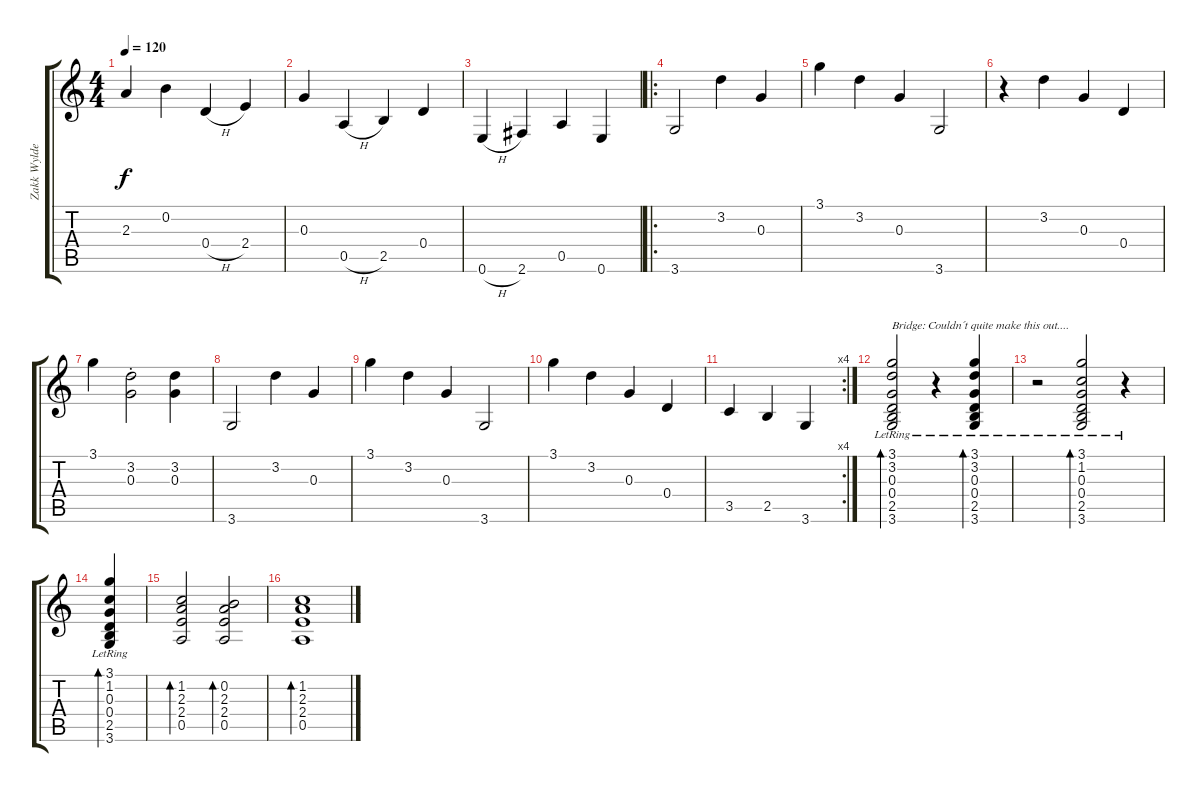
\track ("Zakk Wylde Guitar 1" "Zakk Wylde") {instrument acousticguitarsteel}
\staff {score tabs}
\tuning (E4 B3 G3 D3 A2 E2) {hide}
\ts (4 4)
\tempo 120
\clef g2
\ks c
2.3.4{dy f} 0.2.4 0.4{h}.4 2.4.4 |
0.3.4 0.5{h}.4 2.5.4 0.4.4 |
0.6{h}.4 2.6.4 0.5.4 0.6.4 |
\ro
3.6.2 3.2.4 0.3.4 |
3.1.4 3.2.4 0.3.4 3.6.2 |
r.4 3.2.4 0.3.4 0.4.4 |
3.1.4 (3.2{st} 0.3{st}).2 (3.2 0.3).4 |
3.6.2 3.2.4 0.3.4 |
3.1.4 3.2.4 0.3.4 3.6.2 |
3.1.4 3.2.4 0.3.4 0.4.4 |
\rc 4
3.5.4 2.5.4 3.6.4 |
(3.1{lr} 3.2{lr} 0.3{lr} 0.4{lr} 2.5{lr} 3.6{lr}).2{bd 480 txt "Bridge: Couldn´t quite make this out...."} r.4 (3.1{lr} 3.2{lr} 0.3{lr} 0.4{lr} 2.5{lr} 3.6{lr}).4{bd 480} |
r.2 (3.1{lr} 1.2{lr} 0.3{lr} 0.4{lr} 2.5{lr} 3.6{lr}).2{bd 480} r.4 |
(3.1{lr} 1.2{lr} 0.3{lr} 0.4{lr} 2.5{lr} 3.6{lr}).4{bd 480} |
(1.2 2.3 2.4 0.5).2{bd 480} (0.2 2.3 2.4 0.5).2{bd 480} |
(1.2 2.3 2.4 0.5).1{bd 480}
